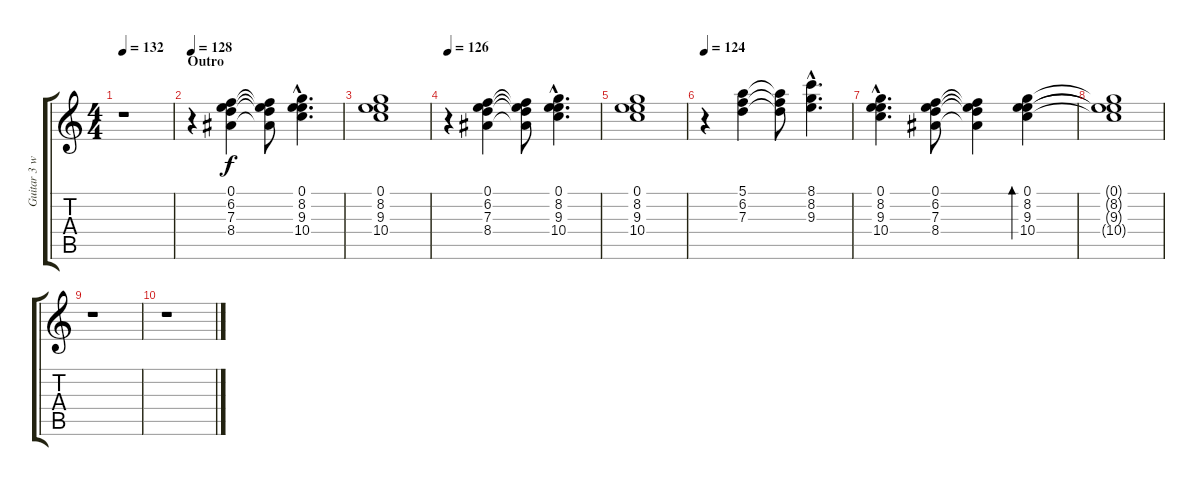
\track ("Guitar 3 w/Clean tone + chorus" "Guitar 3 w") {instrument electricguitarclean}
\staff {score tabs}
\tuning (E4 B3 G3 D3 A2 E2) {hide}
\ts (4 4)
\tempo 132
\clef g2
\ks c
r.1{dy f} |
\section ("" "Outro")
\tempo 128
r.4{volume 8 balance 8} (0.1 6.2 7.3 8.4).4 (0.1{t} 6.2{t} 7.3{t} 8.4{t}).8 (0.1{hac} 8.2{hac} 9.3{hac} 10.4{hac}).4{d} |
(0.1 8.2 9.3 10.4).1 |
\tempo 126
r.4 (0.1 6.2 7.3 8.4).4 (0.1{t} 6.2{t} 7.3{t} 8.4{t}).8 (0.1{hac} 8.2{hac} 9.3{hac} 10.4{hac}).4{d} |
(0.1 8.2 9.3 10.4).1 |
\tempo 124
r.4{volume 5} (5.1 6.2 7.3).4 (5.1{t} 6.2{t} 7.3{t}).8 (8.1{hac} 8.2{hac} 9.3{hac}).4{d} |
(0.1{hac} 8.2{hac} 9.3{hac} 10.4{hac}).4{d} (0.1 6.2 7.3 8.4).8 (0.1{t} 6.2{t} 7.3{t} 8.4{t}).4 (0.1 8.2 9.3 10.4).4{bd 480} |
(0.1{t} 8.2{t} 9.3{t} 10.4{t}).1 |
r.1 |
r.1
